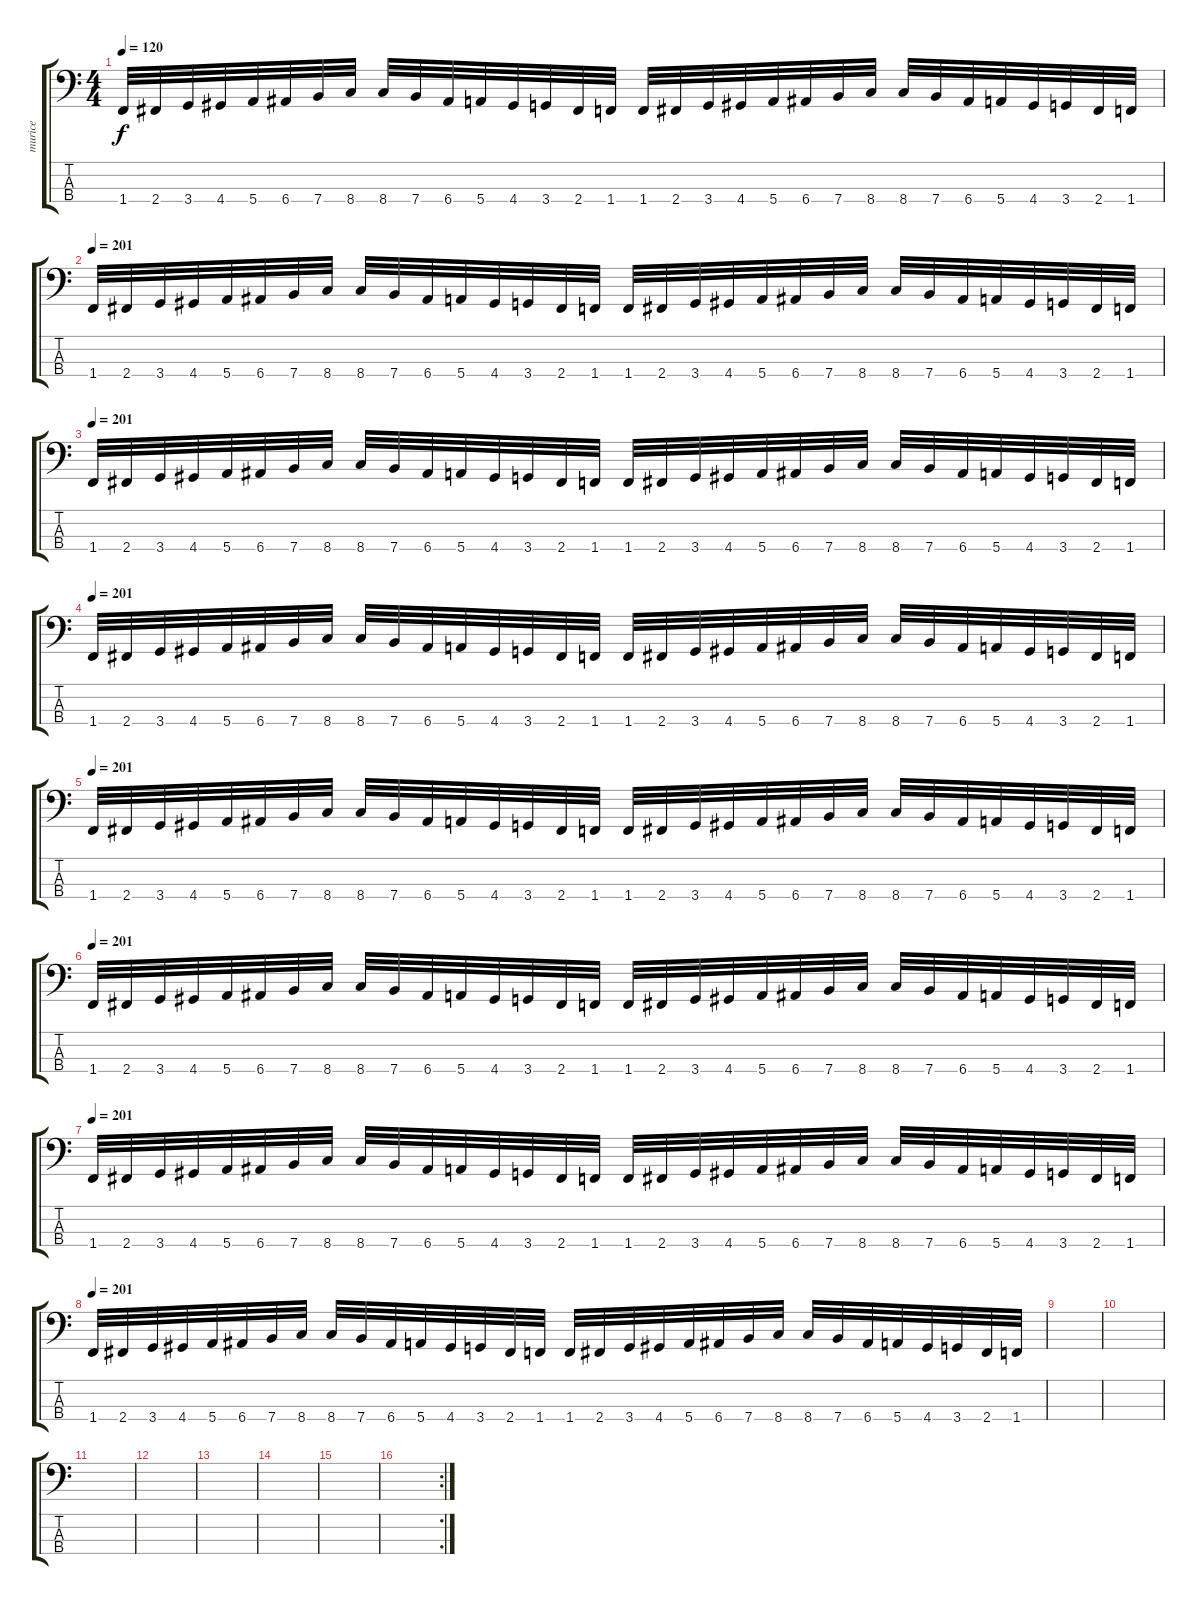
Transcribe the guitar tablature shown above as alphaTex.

\track ("murice" "murice") {instrument synthbass1}
\staff {score tabs}
\tuning (G2 D2 A1 E1) {hide}
\ts (4 4)
\tempo 120
\tempo 201
\tempo 120
\clef f4
\ks c
1.4.32{dy f instrument synthbass1} 2.4.32 3.4.32 4.4.32 5.4.32 6.4.32 7.4.32 8.4.32 8.4.32 7.4.32 6.4.32 5.4.32 4.4.32 3.4.32 2.4.32 1.4.32 1.4.32 2.4.32 3.4.32 4.4.32 5.4.32 6.4.32 7.4.32 8.4.32 8.4.32 7.4.32 6.4.32 5.4.32 4.4.32 3.4.32 2.4.32 1.4.32 |
\tempo 201
1.4.32 2.4.32 3.4.32 4.4.32 5.4.32 6.4.32 7.4.32 8.4.32 8.4.32 7.4.32 6.4.32 5.4.32 4.4.32 3.4.32 2.4.32 1.4.32 1.4.32 2.4.32 3.4.32 4.4.32 5.4.32 6.4.32 7.4.32 8.4.32 8.4.32 7.4.32 6.4.32 5.4.32 4.4.32 3.4.32 2.4.32 1.4.32 |
\tempo 201
1.4.32 2.4.32 3.4.32 4.4.32 5.4.32 6.4.32 7.4.32 8.4.32 8.4.32 7.4.32 6.4.32 5.4.32 4.4.32 3.4.32 2.4.32 1.4.32 1.4.32 2.4.32 3.4.32 4.4.32 5.4.32 6.4.32 7.4.32 8.4.32 8.4.32 7.4.32 6.4.32 5.4.32 4.4.32 3.4.32 2.4.32 1.4.32 |
\tempo 201
1.4.32 2.4.32 3.4.32 4.4.32 5.4.32 6.4.32 7.4.32 8.4.32 8.4.32 7.4.32 6.4.32 5.4.32 4.4.32 3.4.32 2.4.32 1.4.32 1.4.32 2.4.32 3.4.32 4.4.32 5.4.32 6.4.32 7.4.32 8.4.32 8.4.32 7.4.32 6.4.32 5.4.32 4.4.32 3.4.32 2.4.32 1.4.32 |
\tempo 201
1.4.32 2.4.32 3.4.32 4.4.32 5.4.32 6.4.32 7.4.32 8.4.32 8.4.32 7.4.32 6.4.32 5.4.32 4.4.32 3.4.32 2.4.32 1.4.32 1.4.32 2.4.32 3.4.32 4.4.32 5.4.32 6.4.32 7.4.32 8.4.32 8.4.32 7.4.32 6.4.32 5.4.32 4.4.32 3.4.32 2.4.32 1.4.32 |
\tempo 201
1.4.32 2.4.32 3.4.32 4.4.32 5.4.32 6.4.32 7.4.32 8.4.32 8.4.32 7.4.32 6.4.32 5.4.32 4.4.32 3.4.32 2.4.32 1.4.32 1.4.32 2.4.32 3.4.32 4.4.32 5.4.32 6.4.32 7.4.32 8.4.32 8.4.32 7.4.32 6.4.32 5.4.32 4.4.32 3.4.32 2.4.32 1.4.32 |
\tempo 201
1.4.32 2.4.32 3.4.32 4.4.32 5.4.32 6.4.32 7.4.32 8.4.32 8.4.32 7.4.32 6.4.32 5.4.32 4.4.32 3.4.32 2.4.32 1.4.32 1.4.32 2.4.32 3.4.32 4.4.32 5.4.32 6.4.32 7.4.32 8.4.32 8.4.32 7.4.32 6.4.32 5.4.32 4.4.32 3.4.32 2.4.32 1.4.32 |
\tempo 201
1.4.32 2.4.32 3.4.32 4.4.32 5.4.32 6.4.32 7.4.32 8.4.32 8.4.32 7.4.32 6.4.32 5.4.32 4.4.32 3.4.32 2.4.32 1.4.32 1.4.32 2.4.32 3.4.32 4.4.32 5.4.32 6.4.32 7.4.32 8.4.32 8.4.32 7.4.32 6.4.32 5.4.32 4.4.32 3.4.32 2.4.32 1.4.32 |
|
|
|
|
|
|
|
\rc 2
